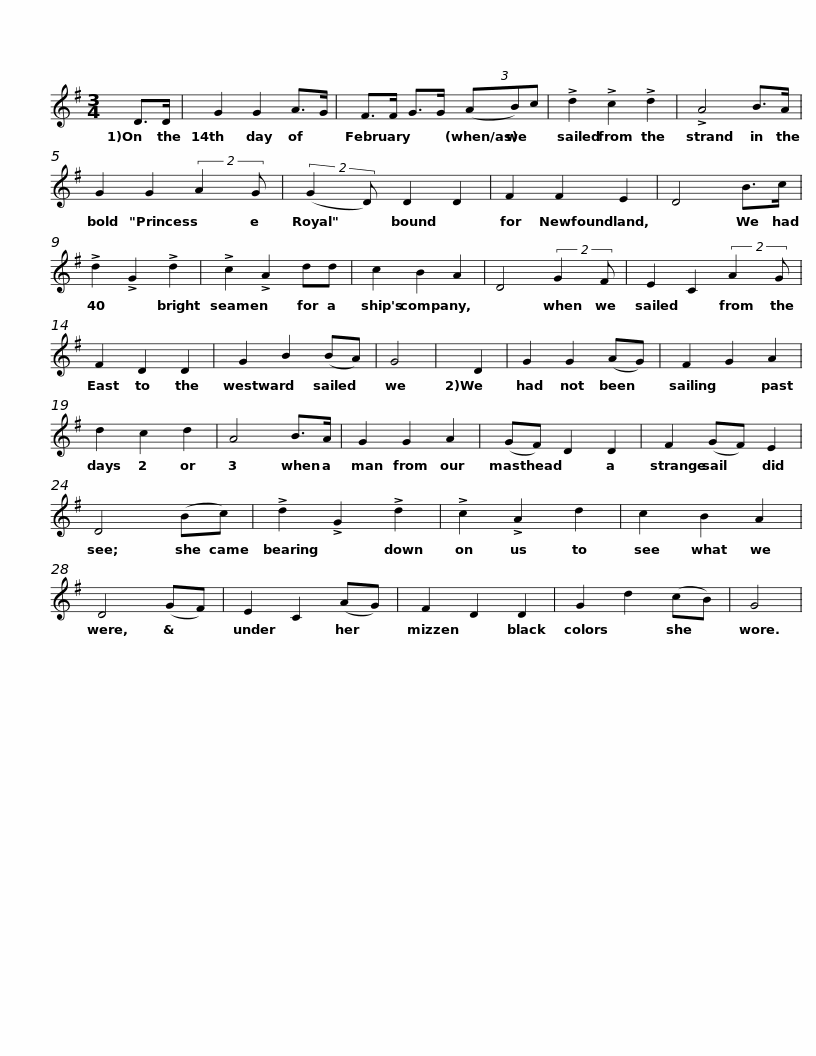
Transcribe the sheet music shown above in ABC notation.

X:1
L:1/8
M:3/4
I:linebreak $
K:G
V:1 treble
V:1
 D>D | G2 G2 A>G | F>F G>G (3(AB)c | !>!d2 !>!c2 !>!d2 | !>!A4 B>A | %5
 G2 G2 (2:3:2A2 G |$ (2:3:2(G2 D) D2 D2 | F2 F2 E2 | D4 B>c | !>!d2 !>!G2 !>!d2 | %10
 !>!c2 !>!A2 dd | c2 B2 A2 | D4 (2:3:2G2 F |$ E2 C2 (2:3:2A2 G | F2 D2 D2 | %15
 G2 B2 (BA) | G4 | D2 | G2 G2 (AG) | F2 G2 A2 | %20
 d2 c2 d2 |$ A4 B>A | G2 G2 A2 | (GF) D2 D2 | F2 (GF) E2 | %25
 D4 (Bc) | !>!d2 !>!G2 !>!d2 | !>!c2 !>!A2 d2 |$ c2 B2 A2 | D4 (GF) | %30
 E2 C2 (AG) | F2 D2 D2 | G2 d2 (cB) | G4 | %34
